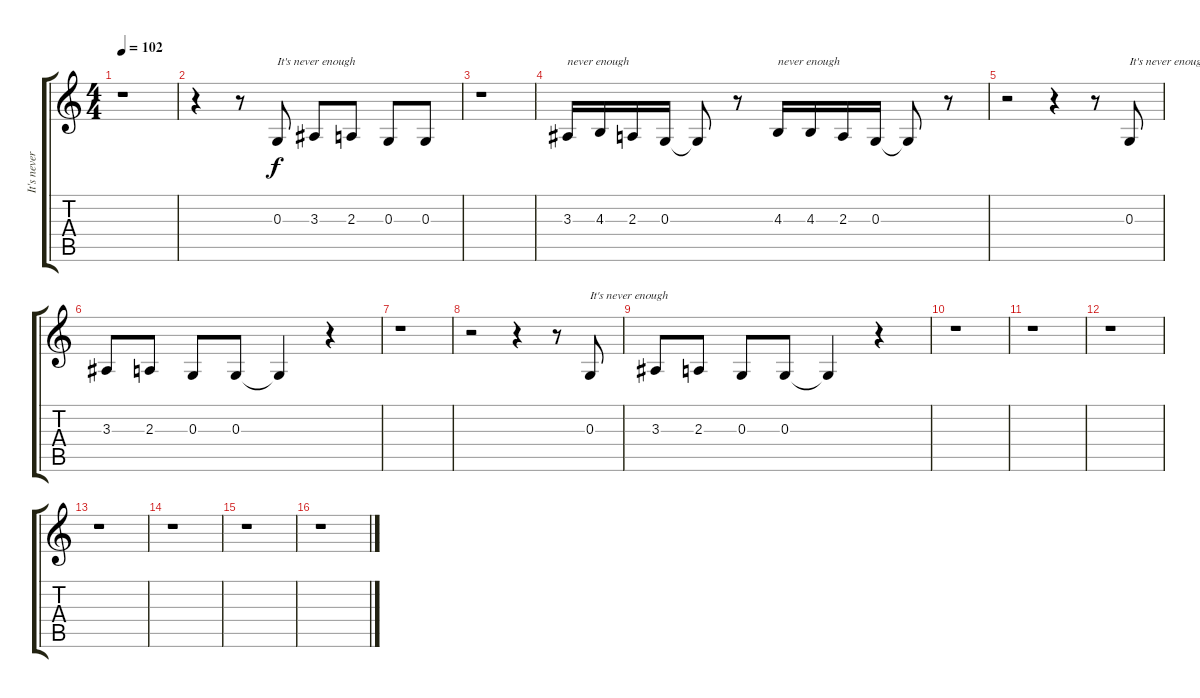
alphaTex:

\track ("It's never enough" "It's never") {instrument englishhorn}
\staff {score tabs}
\tuning (E4 B3 G3 D3 A2 E2) {hide}
\ts (4 4)
\tempo 102
\clef g2
\ks c
r.1{dy f} |
r.4 r.8 0.3.8{txt "It's never enough"} 3.3.8 2.3.8 0.3.8 0.3.8 |
r.1 |
3.3.16{txt "never enough"} 4.3.16 2.3.16 0.3.16 0.3{t}.8 r.8 4.3.16{txt "never enough"} 4.3.16 2.3.16 0.3.16 0.3{t}.8 r.8 |
r.2 r.4 r.8 0.3.8{txt "It's never enough"} |
3.3.8 2.3.8 0.3.8 0.3.8 0.3{t}.4 r.4 |
r.1 |
r.2 r.4 r.8 0.3.8{txt "It's never enough"} |
3.3.8 2.3.8 0.3.8 0.3.8 0.3{t}.4 r.4 |
r.1 |
r.1 |
r.1 |
r.1 |
r.1 |
r.1 |
r.1
